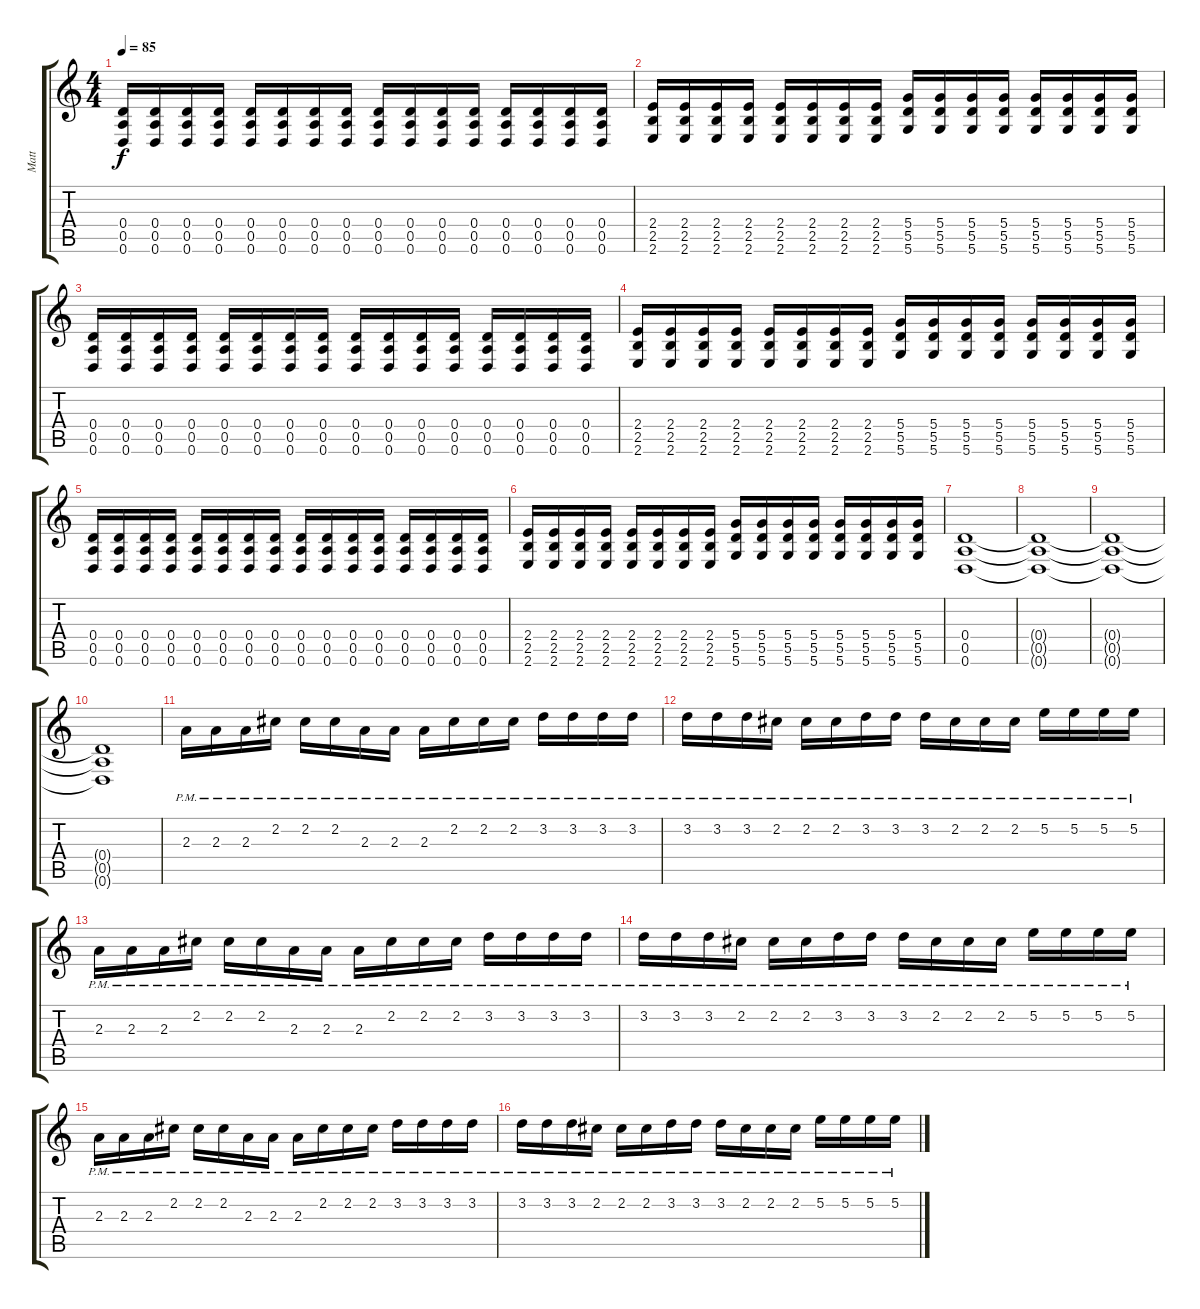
\track ("Matt" "Matt") {instrument overdrivenguitar}
\staff {score tabs}
\tuning (E4 B3 G3 D3 A2 D2) {hide}
\ts (4 4)
\tempo 85
\clef g2
\ks c
(0.4 0.5 0.6).16{dy f} (0.4 0.5 0.6).16 (0.4 0.5 0.6).16 (0.4 0.5 0.6).16 (0.4 0.5 0.6).16 (0.4 0.5 0.6).16 (0.4 0.5 0.6).16 (0.4 0.5 0.6).16 (0.4 0.5 0.6).16 (0.4 0.5 0.6).16 (0.4 0.5 0.6).16 (0.4 0.5 0.6).16 (0.4 0.5 0.6).16 (0.4 0.5 0.6).16 (0.4 0.5 0.6).16 (0.4 0.5 0.6).16 |
(2.4 2.5 2.6).16 (2.4 2.5 2.6).16 (2.4 2.5 2.6).16 (2.4 2.5 2.6).16 (2.4 2.5 2.6).16 (2.4 2.5 2.6).16 (2.4 2.5 2.6).16 (2.4 2.5 2.6).16 (5.4 5.5 5.6).16 (5.4 5.5 5.6).16 (5.4 5.5 5.6).16 (5.4 5.5 5.6).16 (5.4 5.5 5.6).16 (5.4 5.5 5.6).16 (5.4 5.5 5.6).16 (5.4 5.5 5.6).16 |
(0.4 0.5 0.6).16 (0.4 0.5 0.6).16 (0.4 0.5 0.6).16 (0.4 0.5 0.6).16 (0.4 0.5 0.6).16 (0.4 0.5 0.6).16 (0.4 0.5 0.6).16 (0.4 0.5 0.6).16 (0.4 0.5 0.6).16 (0.4 0.5 0.6).16 (0.4 0.5 0.6).16 (0.4 0.5 0.6).16 (0.4 0.5 0.6).16 (0.4 0.5 0.6).16 (0.4 0.5 0.6).16 (0.4 0.5 0.6).16 |
(2.4 2.5 2.6).16 (2.4 2.5 2.6).16 (2.4 2.5 2.6).16 (2.4 2.5 2.6).16 (2.4 2.5 2.6).16 (2.4 2.5 2.6).16 (2.4 2.5 2.6).16 (2.4 2.5 2.6).16 (5.4 5.5 5.6).16 (5.4 5.5 5.6).16 (5.4 5.5 5.6).16 (5.4 5.5 5.6).16 (5.4 5.5 5.6).16 (5.4 5.5 5.6).16 (5.4 5.5 5.6).16 (5.4 5.5 5.6).16 |
(0.4 0.5 0.6).16 (0.4 0.5 0.6).16 (0.4 0.5 0.6).16 (0.4 0.5 0.6).16 (0.4 0.5 0.6).16 (0.4 0.5 0.6).16 (0.4 0.5 0.6).16 (0.4 0.5 0.6).16 (0.4 0.5 0.6).16 (0.4 0.5 0.6).16 (0.4 0.5 0.6).16 (0.4 0.5 0.6).16 (0.4 0.5 0.6).16 (0.4 0.5 0.6).16 (0.4 0.5 0.6).16 (0.4 0.5 0.6).16 |
(2.4 2.5 2.6).16 (2.4 2.5 2.6).16 (2.4 2.5 2.6).16 (2.4 2.5 2.6).16 (2.4 2.5 2.6).16 (2.4 2.5 2.6).16 (2.4 2.5 2.6).16 (2.4 2.5 2.6).16 (5.4 5.5 5.6).16 (5.4 5.5 5.6).16 (5.4 5.5 5.6).16 (5.4 5.5 5.6).16 (5.4 5.5 5.6).16 (5.4 5.5 5.6).16 (5.4 5.5 5.6).16 (5.4 5.5 5.6).16 |
(0.4 0.5 0.6).1 |
(0.4{t} 0.5{t} 0.6{t}).1 |
(0.4{t} 0.5{t} 0.6{t}).1 |
(0.4{t} 0.5{t} 0.6{t}).1 |
2.3{pm}.16 2.3{pm}.16 2.3{pm}.16 2.2{pm}.16 2.2{pm}.16 2.2{pm}.16 2.3{pm}.16 2.3{pm}.16 2.3{pm}.16 2.2{pm}.16 2.2{pm}.16 2.2{pm}.16 3.2{pm}.16 3.2{pm}.16 3.2{pm}.16 3.2{pm}.16 |
3.2{pm}.16 3.2{pm}.16 3.2{pm}.16 2.2{pm}.16 2.2{pm}.16 2.2{pm}.16 3.2{pm}.16 3.2{pm}.16 3.2{pm}.16 2.2{pm}.16 2.2{pm}.16 2.2{pm}.16 5.2{pm}.16 5.2{pm}.16 5.2{pm}.16 5.2{pm}.16 |
2.3{pm}.16 2.3{pm}.16 2.3{pm}.16 2.2{pm}.16 2.2{pm}.16 2.2{pm}.16 2.3{pm}.16 2.3{pm}.16 2.3{pm}.16 2.2{pm}.16 2.2{pm}.16 2.2{pm}.16 3.2{pm}.16 3.2{pm}.16 3.2{pm}.16 3.2{pm}.16 |
3.2{pm}.16 3.2{pm}.16 3.2{pm}.16 2.2{pm}.16 2.2{pm}.16 2.2{pm}.16 3.2{pm}.16 3.2{pm}.16 3.2{pm}.16 2.2{pm}.16 2.2{pm}.16 2.2{pm}.16 5.2{pm}.16 5.2{pm}.16 5.2{pm}.16 5.2{pm}.16 |
2.3{pm}.16 2.3{pm}.16 2.3{pm}.16 2.2{pm}.16 2.2{pm}.16 2.2{pm}.16 2.3{pm}.16 2.3{pm}.16 2.3{pm}.16 2.2{pm}.16 2.2{pm}.16 2.2{pm}.16 3.2{pm}.16 3.2{pm}.16 3.2{pm}.16 3.2{pm}.16 |
3.2{pm}.16 3.2{pm}.16 3.2{pm}.16 2.2{pm}.16 2.2{pm}.16 2.2{pm}.16 3.2{pm}.16 3.2{pm}.16 3.2{pm}.16 2.2{pm}.16 2.2{pm}.16 2.2{pm}.16 5.2{pm}.16 5.2{pm}.16 5.2{pm}.16 5.2{pm}.16
